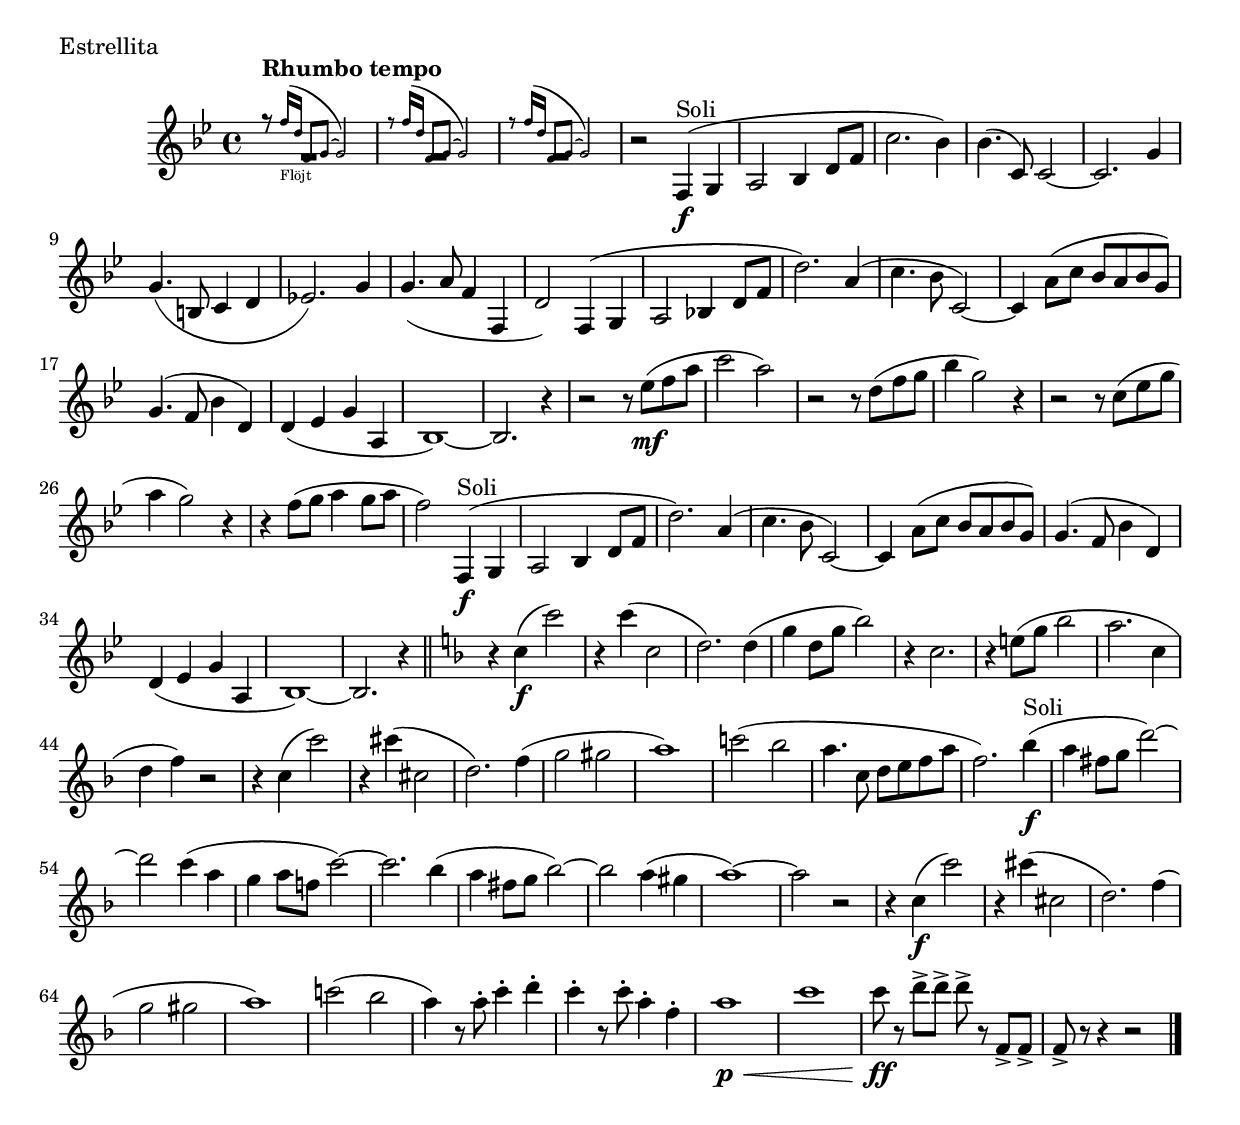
\version "2.22.1"

% When ready to include in collection:	1. Comment out top section with \Include file(s)
%					2. \midi section if present.
%Comment out from here
%{
\include "../../../Includes/Polis_format.ily"

%...to here
%}
  \score {

    % Svenska Polisens Marscher: 1. Estrellita   
    \relative c'' { 
    	    \key bes \major \time 4/4 
    	    \compressEmptyMeasures
    	    \set Score.markFormatter = #format-mark-box-letters
    	    
    	    << 
    	       {
    	        r8^\markup {\bold {Rhumbo tempo} } 
    	        \set fontSize = #-4
    	        f16_\markup {\concat {"Fl"\char #246"jt"}} (d f,8 g~g2) 
    	       r8 f'16 (d f,8 g~g2) |r8 f'16 (d f,8 g~g2)
    	       \unset fontSize }
    	    \\
    	       {\override MultiMeasureRest #'staff-position = #-4 R1*3
    	        \revert MultiMeasureRest #'staff-position }
    	    >>

    	    
    	    r2 f, 4\f^\markup {Soli} (g a2 bes4 d8 f |c'2. bes4) 
    	    bes4. (c,8) c2~ |c2. g'4 |g4. (b,8 c4 d |ees!2.) g4 |g4. (a8 f4 f,
    	    d'2) f,4 (g a2 bes!4 d8 f |d'2.) a4 ( |c4. bes8 c,2~) 
    	    c4 a'8 (c bes a bes g) |g4. (f8 bes4 d,) |d (ees g a, |bes1~) 
    	    bes2. r4 |r2 r8 ees'\mf (f a |c2 a) |r2 r8 d, (f g |bes4 g2) r4
    	    r2 r8 c, (ees g |a4 g2) r4 |r f8 (g a4 g8 a 
    	    f2) f,,4\f^\markup {Soli} (g |a2 bes4 d8 f |d'2.) a4 ( 
    	    c4. bes8 c,2~) | c4 a'8 (c bes a bes g) |g4. (f8 bes4 d,) 
    	    d (ees g a, |bes1~) |bes2. r4 \bar "||"
    	    \key f \major
    	    r4 c'\f (c'2) |r4 c4 (c,2 |d2.) d4 ( |g d8 g bes2) |r4 c,2. 
    	    r4 e!8 (g bes2 |a2. c,4 |d f) r2 |r4 c (c'2) |r4 cis (cis,!2 
    	    d2.) f4 ( |g2 gis |a1) |c!2 (bes |a4. c,8 d e f a 
    	    f2.) bes4\f^\markup {Soli} (
    	    a fis8 g d'2~) |d c4 (a |g a8 f! c'2~) |c2. bes4 ( |a fis8 g bes2~)
    	    bes a4 (gis |a1~) |a2 r |r4 c,\f (c'2) |r4 cis (cis,2 |d2.) f4 ( 
    	    g2 gis
    	    a1) |c!2 (bes |a4) r8 a-. c4-. d-. |c-. r8 c-. a4-. f-. |a1\p\<
    	    c |c8\ff r d-> d-> d-> r f,,-> f-> |f-> r r4 r2 
    	    \bar "|."
    }%end relative
    \header {
    	    piece = "Estrellita"
    	    composer = "Manuel M. Ponce"
    	}
  }%end score

